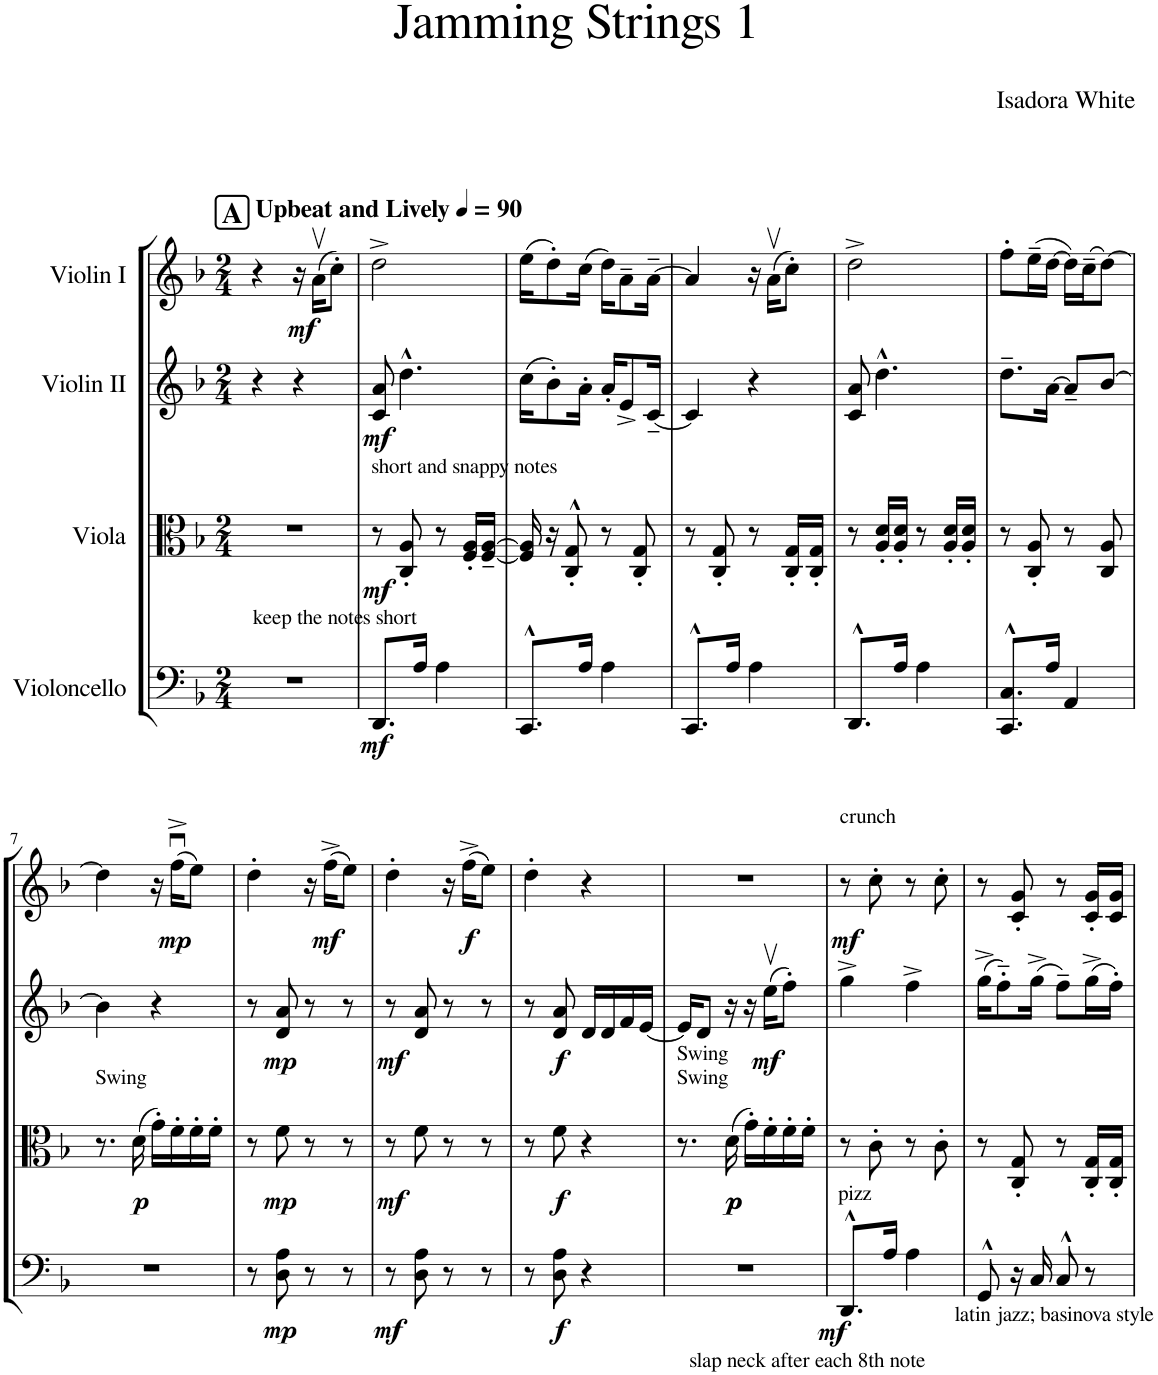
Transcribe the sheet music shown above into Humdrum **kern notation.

**kern	**dynam	**kern	**dynam	**kern	**dynam	**kern	**dynam
*part4	*part4	*part3	*part3	*part2	*part2	*part1	*part1
*staff4	*staff4	*staff3	*staff3	*staff2	*staff2	*staff1	*staff1
*I"Violoncello	*	*I"Viola	*	*I"Violin II	*	*I"Violin I	*
*I'Vc	*	*I'Vla	*	*I'Vln	*	*I'Vln	*
*clefF4	*	*clefC3	*	*clefG2	*	*clefG2	*
*k[b-]	*	*k[b-]	*	*k[b-]	*	*k[b-]	*
*M2/4	*	*M2/4	*	*M2/4	*	*M2/4	*
*MM90	*	*MM90	*	*MM90	*	*MM90	*
!!LO:REH:place=s1:a:B:cj:fs=14:t=A
=1	=1	=1	=1	=1	=1	=1	=1
!	!	!	!	!	!	!LO:TX:a:B:t=Upbeat and Lively	!
!LO:TX:a:t=keep the notes short	!	!	!	!	!	!	!
2r	.	2r	.	4r	.	4r	.
!	!	!	!	!	!	!	!LO:DY:b
.	.	.	.	4r	.	16r	mf
.	.	.	.	.	.	(16av\KL	.
.	.	.	.	.	.	8cc'\J)	.
=2	=2	=2	=2	=2	=2	=2	=2
!	!	!LO:TX:a:t=short and snappy notes	!	!	!	!	!
!	!LO:DY:b	!	!LO:DY:b	!	!LO:DY:b	!	!
8.DD/L	mf	8r	mf	8c/ 8a/	mf	2dd^\	.
.	.	8C/' 8A/'	.	4.dd^^\	.	.	.
16A/Jk	.	.	.	.	.	.	.
4A\	.	8r	.	.	.	.	.
.	.	16F/' 16A/'LL	.	.	.	.	.
.	.	[16F/~ [16A/~JJ	.	.	.	.	.
=3	=3	=3	=3	=3	=3	=3	=3
8.CC^^/L	.	16F/] 16A/]	.	(16cc\KL	.	(16ee\KL	.
.	.	16r	.	8b-'\)	.	8dd'\)	.
.	.	8C/'^^ 8G/'^^	.	.	.	.	.
16A/Jk	.	.	.	16a'\Jk	.	(16cc\Jk	.
4A\	.	8r	.	16a'/KL	.	16dd\KL)	.
.	.	.	.	8e^/	.	8a~\	.
.	.	8C/' 8G/'	.	.	.	.	.
.	.	.	.	[16c~/Jk	.	[16a~\Jk	.
=4	=4	=4	=4	=4	=4	=4	=4
8.CC^^/L	.	8r	.	4c/]	.	4a/]	.
.	.	8C/' 8G/'	.	.	.	.	.
16A/Jk	.	.	.	.	.	.	.
4A\	.	8r	.	4r	.	16r	.
.	.	.	.	.	.	(16av\KL	.
.	.	16C/' 16G/'LL	.	.	.	8cc'\J)	.
.	.	16C/' 16G/'JJ	.	.	.	.	.
=5	=5	=5	=5	=5	=5	=5	=5
8.DD^^/L	.	8r	.	8c/ 8a/	.	2dd^\	.
.	.	16A/' 16d/'LL	.	4.dd^^\	.	.	.
16A/Jk	.	16A/' 16d/'JJ	.	.	.	.	.
4A\	.	8r	.	.	.	.	.
.	.	16A/' 16d/'LL	.	.	.	.	.
.	.	16A/' 16d/'JJ	.	.	.	.	.
=6	=6	=6	=6	=6	=6	=6	=6
8.CC/^^ 8.C/^^L	.	8r	.	8.dd~\L	.	8ff'\L	.
.	.	8C/' 8A/'	.	.	.	(16ee~\L	.
16A/Jk	.	.	.	[16a\Jk	.	[16dd\JJ	.
4AA/	.	8r	.	8a~/L]	.	16dd\LL])	.
.	.	.	.	.	.	(16cc~\J	.
.	.	8C/ 8A/	.	[8b-/J	.	[8dd\J)	.
!!LO:LB:g=z
=7	=7	=7	=7	=7	=7	=7	=7
!	!	!LO:TX:a:t=Swing	!	!	!	!	!
2r	.	8.r	.	4b-\]	.	4dd\]	.
!	!	!	!LO:DY:b	!	!	!	!
.	.	(16d\	p	.	.	.	.
.	.	16g'\LL)	.	4r	.	16r	.
!	!	!	!	!	!	!	!LO:DY:b
.	.	16f'\	.	.	.	(16ffu^\KL	mp
.	.	16f'\	.	.	.	8ee\J)	.
.	.	16f'\JJ	.	.	.	.	.
=8	=8	=8	=8	=8	=8	=8	=8
8r	.	8r	.	8r	.	4dd'\	.
!	!LO:DY:b	!	!LO:DY:b	!	!LO:DY:b	!	!
8D\ 8A\	mp	8f\	mp	8d/ 8a/	mp	.	.
8r	.	8r	.	8r	.	16r	.
!	!	!	!	!	!	!	!LO:DY:b
.	.	.	.	.	.	(16ff^\KL	mf
8r	.	8r	.	8r	.	8ee\J)	.
=9	=9	=9	=9	=9	=9	=9	=9
!	!LO:DY:b	!	!LO:DY:b	!	!LO:DY:b	!	!
8r	mf	8r	mf	8r	mf	4dd'\	.
8D\ 8A\	.	8f\	.	8d/ 8a/	.	.	.
8r	.	8r	.	8r	.	16r	.
!	!	!	!	!	!	!	!LO:DY:b
.	.	.	.	.	.	(16ff^\KL	f
8r	.	8r	.	8r	.	8ee\J)	.
=10	=10	=10	=10	=10	=10	=10	=10
8r	.	8r	.	8r	.	4dd'\	.
!	!LO:DY:b	!	!LO:DY:b	!	!LO:DY:b	!	!
8D\ 8A\	f	8f\	f	8d/ 8a/	f	.	.
4r	.	4r	.	16d/LL	.	4r	.
.	.	.	.	16d/	.	.	.
.	.	.	.	16f/	.	.	.
.	.	.	.	[16e/JJ	.	.	.
=11	=11	=11	=11	=11	=11	=11	=11
!	!	!LO:TX:a:t=Swing	!	!	!	!	!
!	!	!LO:TX:a:t=Swing	!	!	!	!	!
2r	.	8.r	.	16e/KL]	.	2r	.
.	.	.	.	8d/J	.	.	.
!	!	!	!LO:DY:b	!	!	!	!
!	!	!	!LO:DY:n=1:b	!	!	!	!
.	.	(16d\	p p	16r	.	.	.
.	.	16g'\LL)	.	16r	.	.	.
!	!	!	!	!	!LO:DY:b	!	!
.	.	16f'\	.	(16eev\KL	mf	.	.
.	.	16f'\	.	8ff'\J)	.	.	.
.	.	16f'\JJ	.	.	.	.	.
=12	=12	=12	=12	=12	=12	=12	=12
!	!	!	!	!	!	!LO:TX:a:t=crunch	!
!LO:TX:a:t=pizz	!	!	!	!	!	!	!
!LO:TX:b:t=slap neck after each 8th note	!	!	!	!	!	!	!
!	!LO:DY:b	!	!	!	!	!	!LO:DY:b
8.DD^^/L	mf	8r	.	4gg^\	.	8r	mf
.	.	8c'\	.	.	.	8cc'\	.
16A/Jk	.	.	.	.	.	.	.
4A\	.	8r	.	4ff^\	.	8r	.
.	.	8c'\	.	.	.	8cc'\	.
=13	=13	=13	=13	=13	=13	=13	=13
!LO:TX:b:t=latin jazz; basinova style	!	!	!	!	!	!	!
8GG^^/	.	8r	.	(16gg^\KL	.	8r	.
.	.	.	.	8ff'~\)	.	.	.
16r	.	8C/' 8G/'	.	.	.	8c/' 8g/'	.
16C/	.	.	.	(16gg^\Jk	.	.	.
8C^^/	.	8r	.	8ff~\L)	.	8r	.
8r	.	16C/' 16G/'LL	.	(16gg^\L	.	16c/' 16g/'LL	.
.	.	16C/' 16G/'JJ	.	16ff'\JJ)	.	16c/ 16g/JJ	.
=	=	=	=	=	=	=	=
*-	*-	*-	*-	*-	*-	*-	*-
